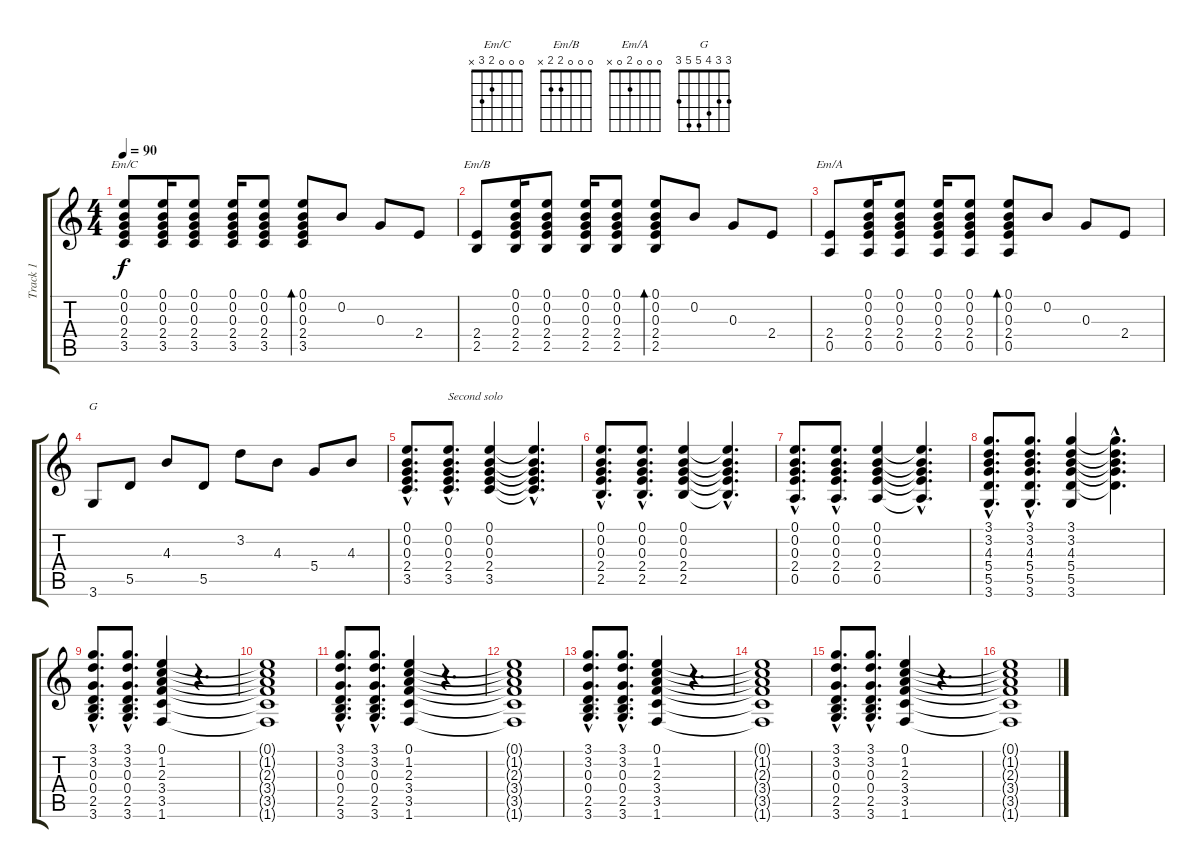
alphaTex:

\track ("Track 1" "Track 1") {instrument acousticguitarsteel}
\staff {score tabs}
\tuning (E4 B3 G3 D3 A2 E2) {hide}
\chord ("Em/C" 0 0 0 2 3 x)
\chord ("Em/B" 0 0 0 2 2 x)
\chord ("Em/A" 0 0 0 2 0 x)
\chord ("G" 3 3 4 5 5 3)
\ts (4 4)
\tempo 90
\clef g2
\ks c
(0.1 0.2 0.3 2.4 3.5).8{ch "Em/C" dy f} (0.1 0.2 0.3 2.4 3.5).16 (0.1 0.2 0.3 2.4 3.5).8 (0.1 0.2 0.3 2.4 3.5).16 (0.1 0.2 0.3 2.4 3.5).8 (0.1 0.2 0.3 2.4 3.5).8{bd 240} 0.2.8 0.3.8 2.4.8 |
(2.4 2.5).8{ch "Em/B"} (0.1 0.2 0.3 2.4 2.5).16 (0.1 0.2 0.3 2.4 2.5).8 (0.1 0.2 0.3 2.4 2.5).16 (0.1 0.2 0.3 2.4 2.5).8 (0.1 0.2 0.3 2.4 2.5).8{bd 240} 0.2.8 0.3.8 2.4.8 |
(2.4 0.5).8{ch "Em/A"} (0.1 0.2 0.3 2.4 0.5).16 (0.1 0.2 0.3 2.4 0.5).8 (0.1 0.2 0.3 2.4 0.5).16 (0.1 0.2 0.3 2.4 0.5).8 (0.1 0.2 0.3 2.4 0.5).8{bd 240} 0.2.8 0.3.8 2.4.8 |
3.6.8{ch "G"} 5.5.8 4.3.8 5.5.8 3.2.8 4.3.8 5.4.8 4.3.8 |
(0.1{hac} 0.2{hac} 0.3{hac} 2.4{hac} 3.5{hac}).8{d} (0.1{hac} 0.2{hac} 0.3{hac} 2.4{hac} 3.5{hac}).8{d txt "Second solo"} (0.1 0.2 0.3 2.4 3.5).4 (0.1{hac t} 0.2{hac t} 0.3{hac t} 2.4{hac t} 3.5{hac t}).4{d} |
(0.1{hac} 0.2{hac} 0.3{hac} 2.4{hac} 2.5{hac}).8{d} (0.1{hac} 0.2{hac} 0.3{hac} 2.4{hac} 2.5{hac}).8{d} (0.1 0.2 0.3 2.4 2.5).4 (0.1{hac t} 0.2{hac t} 0.3{hac t} 2.4{hac t} 2.5{hac t}).4{d} |
(0.1{hac} 0.2{hac} 0.3{hac} 2.4{hac} 0.5{hac}).8{d} (0.1{hac} 0.2{hac} 0.3{hac} 2.4{hac} 0.5{hac}).8{d} (0.1 0.2 0.3 2.4 0.5).4 (0.1{hac t} 0.2{hac t} 0.3{hac t} 2.4{hac t} 0.5{hac t}).4{d} |
(3.1{hac} 3.2{hac} 4.3{hac} 5.4{hac} 5.5{hac} 3.6{hac}).8{d} (3.1{hac} 3.2{hac} 4.3{hac} 5.4{hac} 5.5{hac} 3.6{hac}).8{d} (3.1 3.2 4.3 5.4 5.5 3.6).4 (3.1{hac t} 3.2{hac t} 4.3{hac t} 5.4{hac t} 5.5{hac t}).4{d} |
(3.1{hac} 3.2{hac} 0.3{hac} 0.4{hac} 2.5{hac} 3.6{hac}).8{d} (3.1{hac} 3.2{hac} 0.3{hac} 0.4{hac} 2.5{hac} 3.6{hac}).8{d} (0.1 1.2 2.3 3.4 3.5 1.6).4 r.4{d} |
(0.1{t} 1.2{t} 2.3{t} 3.4{t} 3.5{t} 1.6{t}).1 |
(3.1{hac} 3.2{hac} 0.3{hac} 0.4{hac} 2.5{hac} 3.6{hac}).8{d} (3.1{hac} 3.2{hac} 0.3{hac} 0.4{hac} 2.5{hac} 3.6{hac}).8{d} (0.1 1.2 2.3 3.4 3.5 1.6).4 r.4{d} |
(0.1{t} 1.2{t} 2.3{t} 3.4{t} 3.5{t} 1.6{t}).1 |
(3.1{hac} 3.2{hac} 0.3{hac} 0.4{hac} 2.5{hac} 3.6{hac}).8{d} (3.1{hac} 3.2{hac} 0.3{hac} 0.4{hac} 2.5{hac} 3.6{hac}).8{d} (0.1 1.2 2.3 3.4 3.5 1.6).4 r.4{d} |
(0.1{t} 1.2{t} 2.3{t} 3.4{t} 3.5{t} 1.6{t}).1 |
(3.1{hac} 3.2{hac} 0.3{hac} 0.4{hac} 2.5{hac} 3.6{hac}).8{d} (3.1{hac} 3.2{hac} 0.3{hac} 0.4{hac} 2.5{hac} 3.6{hac}).8{d} (0.1 1.2 2.3 3.4 3.5 1.6).4 r.4{d} |
(0.1{t} 1.2{t} 2.3{t} 3.4{t} 3.5{t} 1.6{t}).1
